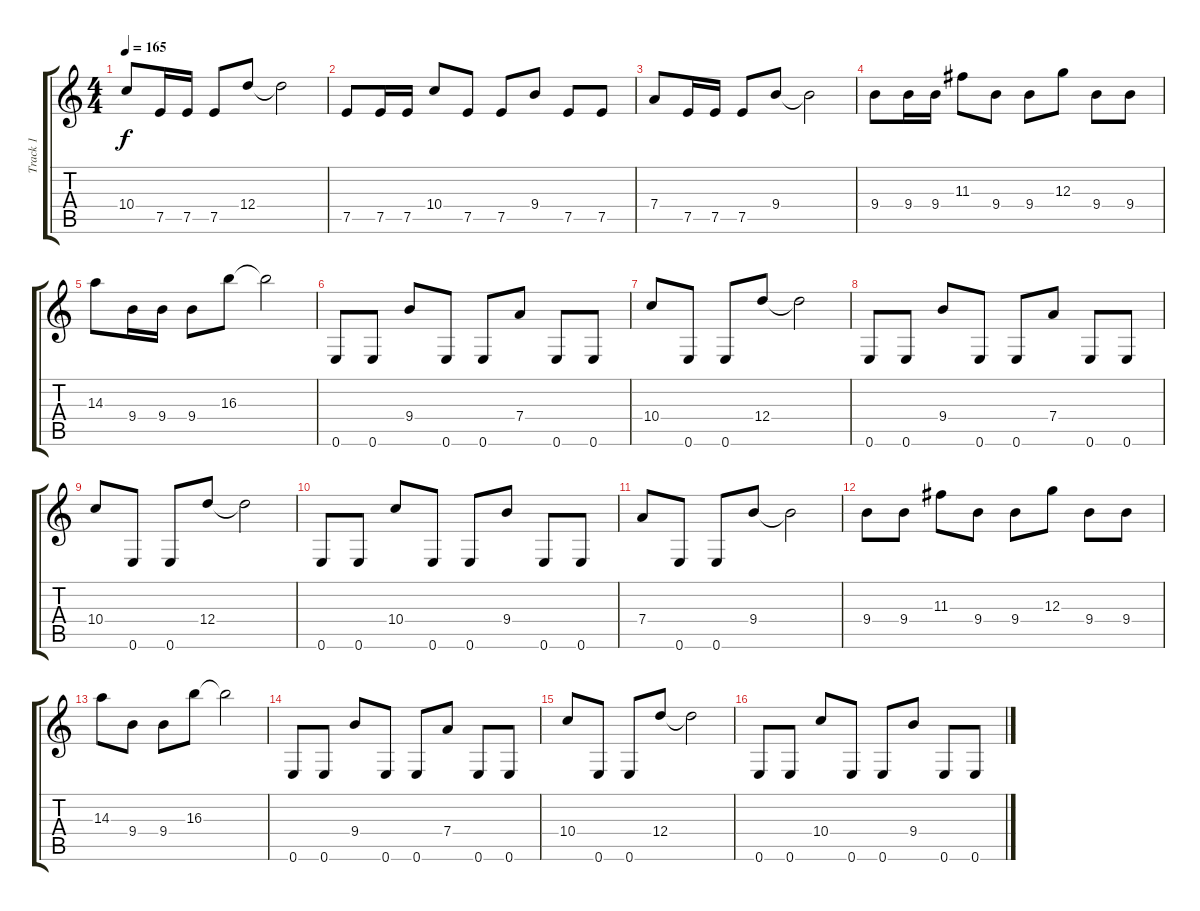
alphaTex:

\track ("Track 1" "Track 1") {instrument distortionguitar}
\staff {score tabs}
\tuning (E4 B3 G3 D3 A2 E2) {hide}
\ts (4 4)
\tempo 165
\clef g2
\ks c
10.4.8{dy f} 7.5.16 7.5.16 7.5.8 12.4.8 12.4{t}.2 |
7.5.8 7.5.16 7.5.16 10.4.8 7.5.8 7.5.8 9.4.8 7.5.8 7.5.8 |
7.4.8 7.5.16 7.5.16 7.5.8 9.4.8 9.4{t}.2 |
9.4.8 9.4.16 9.4.16 11.3.8 9.4.8 9.4.8 12.3.8 9.4.8 9.4.8 |
14.3.8 9.4.16 9.4.16 9.4.8 16.3.8 16.3{t}.2 |
0.6.8 0.6.8 9.4.8 0.6.8 0.6.8 7.4.8 0.6.8 0.6.8 |
10.4.8 0.6.8 0.6.8 12.4.8 12.4{t}.2 |
0.6.8 0.6.8 9.4.8 0.6.8 0.6.8 7.4.8 0.6.8 0.6.8 |
10.4.8 0.6.8 0.6.8 12.4.8 12.4{t}.2 |
0.6.8 0.6.8 10.4.8 0.6.8 0.6.8 9.4.8 0.6.8 0.6.8 |
7.4.8 0.6.8 0.6.8 9.4.8 9.4{t}.2 |
9.4.8 9.4.8 11.3.8 9.4.8 9.4.8 12.3.8 9.4.8 9.4.8 |
14.3.8 9.4.8 9.4.8 16.3.8 16.3{t}.2 |
0.6.8 0.6.8 9.4.8 0.6.8 0.6.8 7.4.8 0.6.8 0.6.8 |
10.4.8 0.6.8 0.6.8 12.4.8 12.4{t}.2 |
0.6.8 0.6.8 10.4.8 0.6.8 0.6.8 9.4.8 0.6.8 0.6.8
